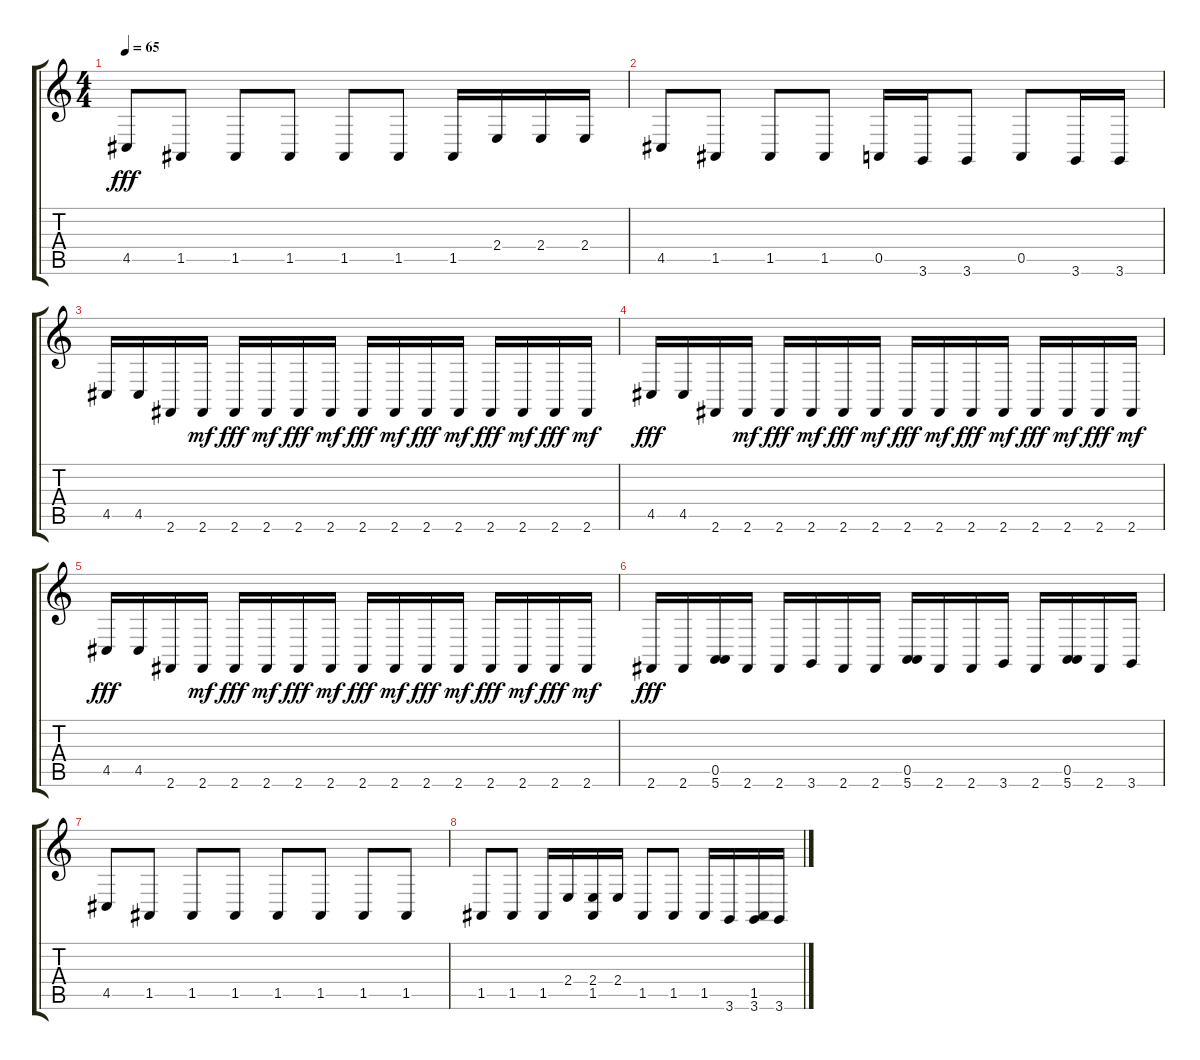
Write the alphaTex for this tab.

\track "" {instrument acousticgrandpiano}
\staff {score tabs}
\tuning (E4 B3 G3 D3 A2 E2) {hide}
\ts (4 4)
\tempo 65
\clef g2
\ks c
4.5.8{dy fff} 1.5.8 1.5.8 1.5.8 1.5.8 1.5.8 1.5.16 2.4.16 2.4.16 2.4.16 |
4.5.8 1.5.8 1.5.8 1.5.8 0.5.16 3.6.16 3.6.8 0.5.8 3.6.16 3.6.16 |
4.5.16 4.5.16 2.6.16 2.6.16{dy mf} 2.6.16{dy fff} 2.6.16{dy mf} 2.6.16{dy fff} 2.6.16{dy mf} 2.6.16{dy fff} 2.6.16{dy mf} 2.6.16{dy fff} 2.6.16{dy mf} 2.6.16{dy fff} 2.6.16{dy mf} 2.6.16{dy fff} 2.6.16{dy mf} |
4.5.16{dy fff} 4.5.16 2.6.16 2.6.16{dy mf} 2.6.16{dy fff} 2.6.16{dy mf} 2.6.16{dy fff} 2.6.16{dy mf} 2.6.16{dy fff} 2.6.16{dy mf} 2.6.16{dy fff} 2.6.16{dy mf} 2.6.16{dy fff} 2.6.16{dy mf} 2.6.16{dy fff} 2.6.16{dy mf} |
4.5.16{dy fff} 4.5.16 2.6.16 2.6.16{dy mf} 2.6.16{dy fff} 2.6.16{dy mf} 2.6.16{dy fff} 2.6.16{dy mf} 2.6.16{dy fff} 2.6.16{dy mf} 2.6.16{dy fff} 2.6.16{dy mf} 2.6.16{dy fff} 2.6.16{dy mf} 2.6.16{dy fff} 2.6.16{dy mf} |
2.6.16{dy fff} 2.6.16 (0.5 5.6).16 2.6.16 2.6.16 3.6.16 2.6.16 2.6.16 (0.5 5.6).16 2.6.16 2.6.16 3.6.16 2.6.16 (0.5 5.6).16 2.6.16 3.6.16 |
4.5.8 1.5.8 1.5.8 1.5.8 1.5.8 1.5.8 1.5.8 1.5.8 |
1.5.8 1.5.8 1.5.16 2.4.16 (2.4 1.5).16 2.4.16 1.5.8 1.5.8 1.5.16 3.6.16 (1.5 3.6).16 3.6.16
